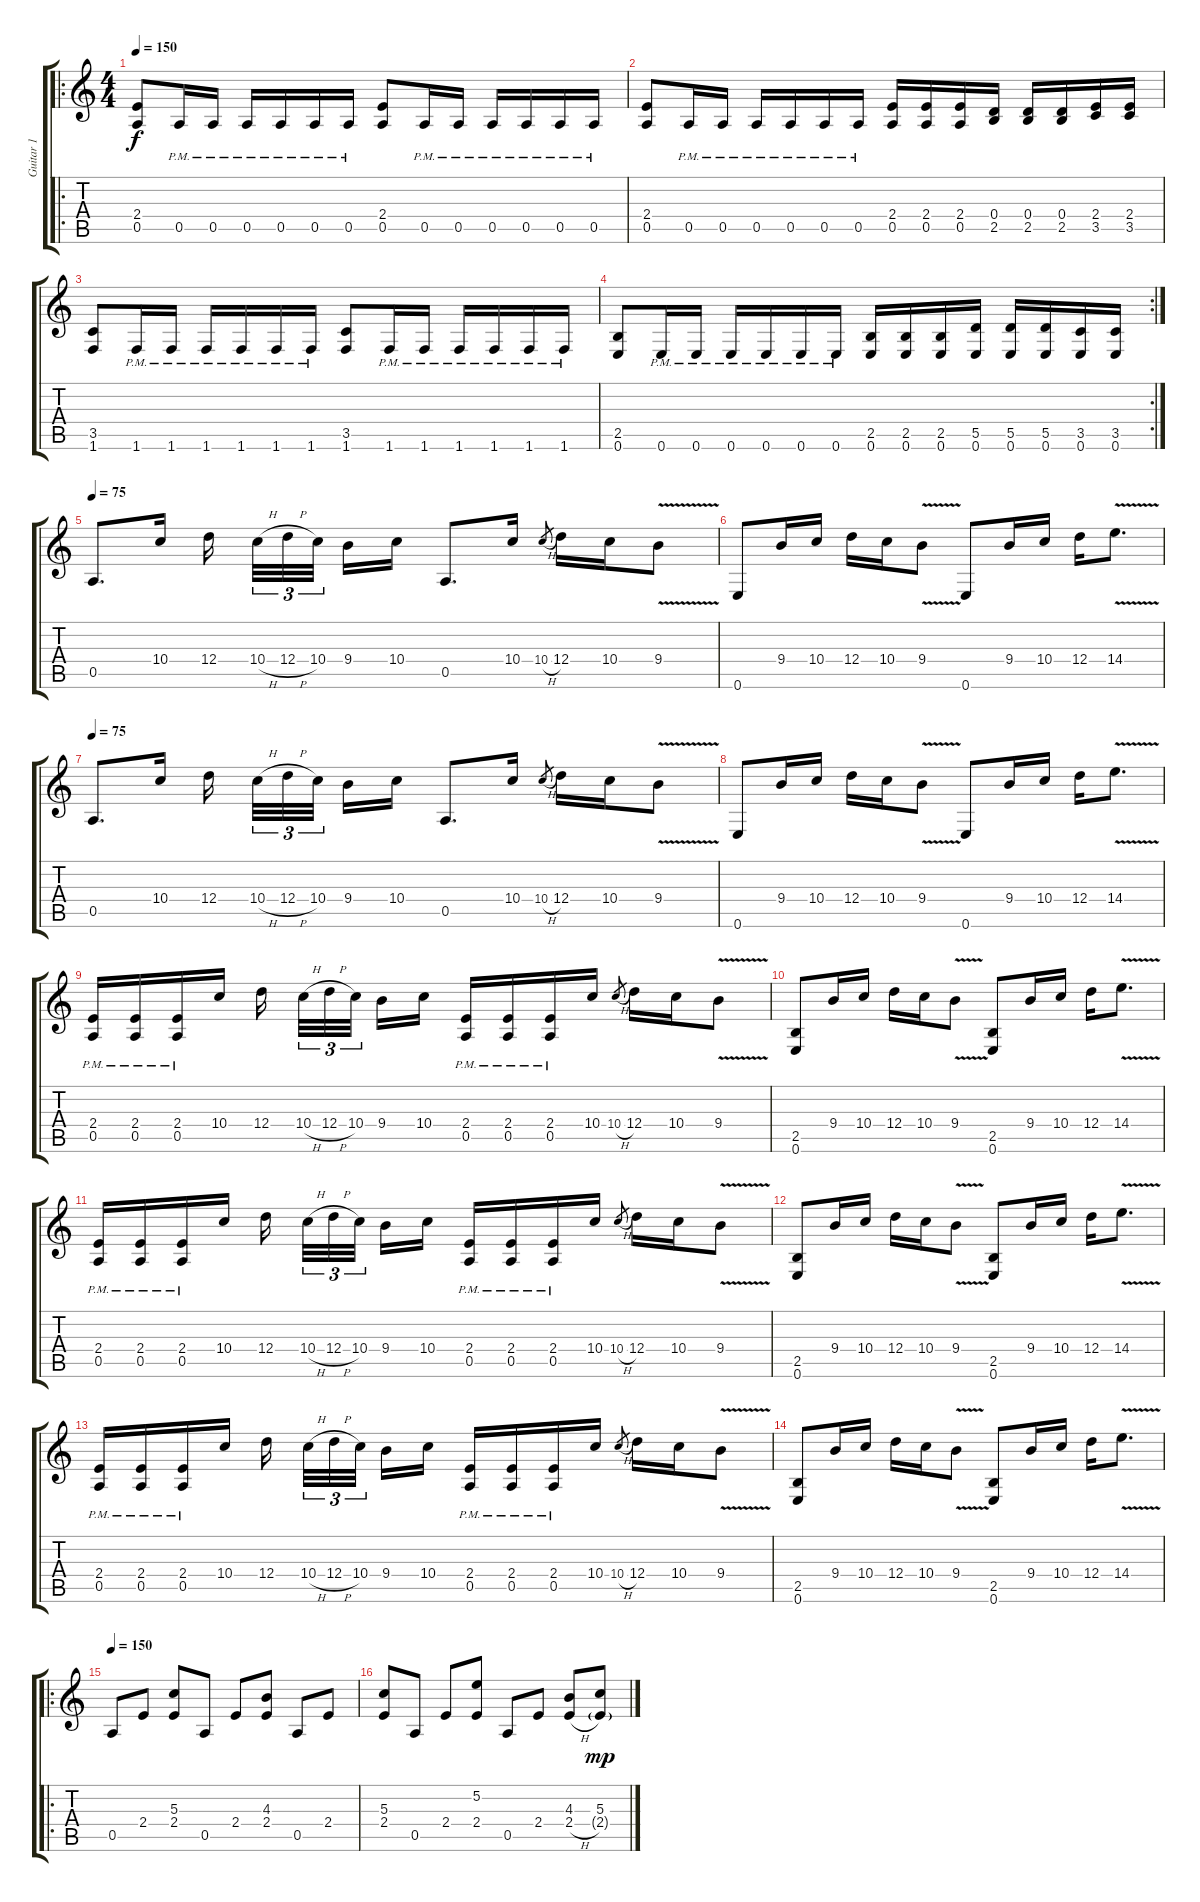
\track ("Guitar 1" "Guitar 1") {instrument electricguitarjazz}
\staff {score tabs}
\tuning (E4 B3 G3 D3 A2 E2) {hide}
\ro
\ts (4 4)
\tempo 150
\clef g2
\ks c
(2.4 0.5).8{dy f} 0.5{pm}.16 0.5{pm}.16 0.5{pm}.16 0.5{pm}.16 0.5{pm}.16 0.5{pm}.16 (2.4 0.5).8 0.5{pm}.16 0.5{pm}.16 0.5{pm}.16 0.5{pm}.16 0.5{pm}.16 0.5{pm}.16 |
(2.4 0.5).8 0.5{pm}.16 0.5{pm}.16 0.5{pm}.16 0.5{pm}.16 0.5{pm}.16 0.5{pm}.16 (2.4 0.5).16 (2.4 0.5).16 (2.4 0.5).16 (0.4 2.5).16 (0.4 2.5).16 (0.4 2.5).16 (2.4 3.5).16 (2.4 3.5).16 |
(3.5 1.6).8 1.6{pm}.16 1.6{pm}.16 1.6{pm}.16 1.6{pm}.16 1.6{pm}.16 1.6{pm}.16 (3.5 1.6).8 1.6{pm}.16 1.6{pm}.16 1.6{pm}.16 1.6{pm}.16 1.6{pm}.16 1.6{pm}.16 |
\rc 2
(2.5 0.6).8 0.6{pm}.16 0.6{pm}.16 0.6{pm}.16 0.6{pm}.16 0.6{pm}.16 0.6{pm}.16 (2.5 0.6).16 (2.5 0.6).16 (2.5 0.6).16 (5.5 0.6).16 (5.5 0.6).16 (5.5 0.6).16 (3.5 0.6).16 (3.5 0.6).16 |
\tempo 75
0.5.8{d} 10.4.16 12.4.16{beam splitsecondary} 10.4{h}.32{tu (3 2)} 12.4{h}.32{tu (3 2)} 10.4.32{tu (3 2) beam splitsecondary} 9.4.16 10.4.16 0.5.8{d} 10.4.16 10.4{h}.8{gr} 12.4.16 10.4.16 9.4{v}.8 |
0.6.8{beam merge} 9.4.16{beam merge} 10.4.16{beam split} 12.4.16{beam merge} 10.4.16{beam merge} 9.4{v}.8 0.6.8 9.4.16{beam merge} 10.4.16{beam split} 12.4.16{beam merge} 14.4{v}.8{d} |
\tempo 75
0.5.8{d} 10.4.16 12.4.16{beam splitsecondary} 10.4{h}.32{tu (3 2)} 12.4{h}.32{tu (3 2)} 10.4.32{tu (3 2) beam splitsecondary} 9.4.16 10.4.16 0.5.8{d} 10.4.16 10.4{h}.8{gr} 12.4.16 10.4.16 9.4{v}.8 |
0.6.8{beam merge} 9.4.16{beam merge} 10.4.16{beam split} 12.4.16{beam merge} 10.4.16{beam merge} 9.4{v}.8 0.6.8 9.4.16{beam merge} 10.4.16{beam split} 12.4.16{beam merge} 14.4{v}.8{d} |
(2.4{pm} 0.5{pm}).16 (2.4{pm} 0.5{pm}).16 (2.4{pm} 0.5{pm}).16 10.4.16 12.4.16{beam splitsecondary} 10.4{h}.32{tu (3 2)} 12.4{h}.32{tu (3 2)} 10.4.32{tu (3 2) beam splitsecondary} 9.4.16 10.4.16 (2.4{pm} 0.5{pm}).16 (2.4{pm} 0.5{pm}).16 (2.4{pm} 0.5{pm}).16 10.4.16 10.4{h}.8{gr} 12.4.16 10.4.16 9.4{v}.8 |
(2.5 0.6).8 9.4.16 10.4.16 12.4.16 10.4.16 9.4{v}.8 (2.5 0.6).8 9.4.16 10.4.16 12.4.16 14.4{v}.8{d} |
(2.4{pm} 0.5{pm}).16 (2.4{pm} 0.5{pm}).16 (2.4{pm} 0.5{pm}).16 10.4.16 12.4.16{beam splitsecondary} 10.4{h}.32{tu (3 2)} 12.4{h}.32{tu (3 2)} 10.4.32{tu (3 2) beam splitsecondary} 9.4.16 10.4.16 (2.4{pm} 0.5{pm}).16 (2.4{pm} 0.5{pm}).16 (2.4{pm} 0.5{pm}).16 10.4.16 10.4{h}.8{gr} 12.4.16 10.4.16 9.4{v}.8 |
(2.5 0.6).8 9.4.16 10.4.16 12.4.16 10.4.16 9.4{v}.8 (2.5 0.6).8 9.4.16 10.4.16 12.4.16 14.4{v}.8{d} |
(2.4{pm} 0.5{pm}).16 (2.4{pm} 0.5{pm}).16 (2.4{pm} 0.5{pm}).16 10.4.16 12.4.16{beam splitsecondary} 10.4{h}.32{tu (3 2)} 12.4{h}.32{tu (3 2)} 10.4.32{tu (3 2) beam splitsecondary} 9.4.16 10.4.16 (2.4{pm} 0.5{pm}).16 (2.4{pm} 0.5{pm}).16 (2.4{pm} 0.5{pm}).16 10.4.16 10.4{h}.8{gr} 12.4.16 10.4.16 9.4{v}.8 |
(2.5 0.6).8 9.4.16 10.4.16 12.4.16 10.4.16 9.4{v}.8 (2.5 0.6).8 9.4.16 10.4.16 12.4.16 14.4{v}.8{d} |
\ro
\tempo 150
0.5.8 2.4.8 (5.3 2.4).8 0.5.8 2.4.8 (4.3 2.4).8 0.5.8 2.4.8 |
(5.3 2.4).8 0.5.8 2.4.8 (5.2 2.4).8 0.5.8 2.4.8 (4.3 2.4{h}).8 (5.3 2.4{g}).8{dy mp}
